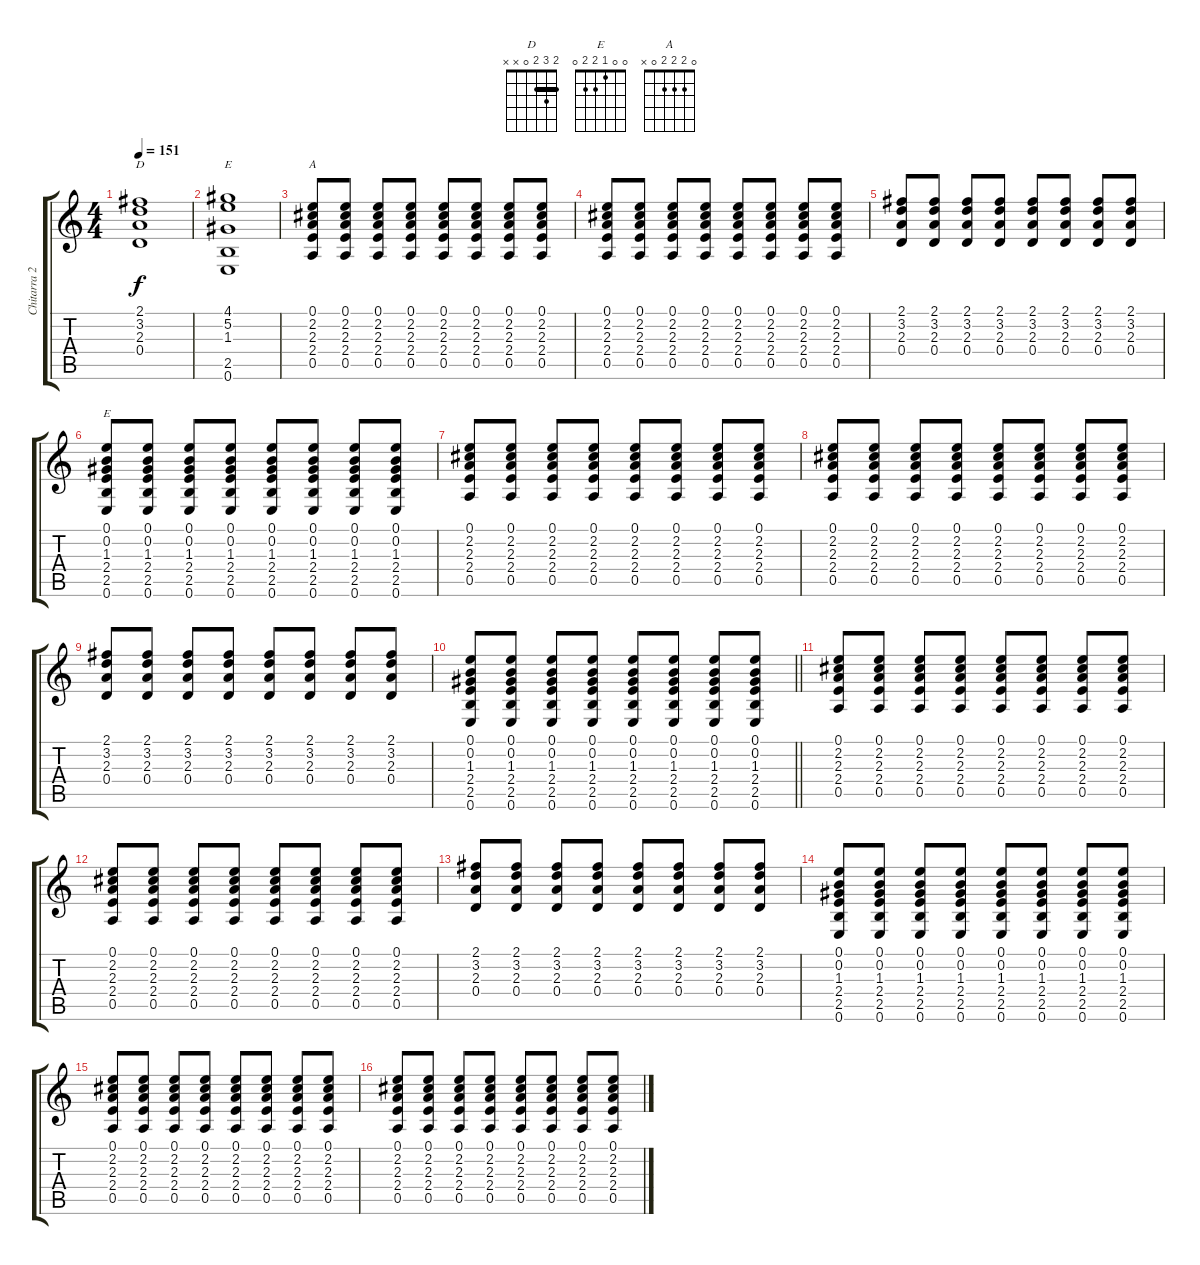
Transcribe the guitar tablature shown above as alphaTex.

\track ("Chitarra 2" "Chitarra 2") {instrument distortionguitar}
\staff {score tabs}
\tuning (E4 B3 G3 D3 A2 E2) {hide}
\chord ("D" 2 3 2 0 x x) {barre 2}
\chord ("E" 4 5 1 x 2 0)
\chord ("A" 0 2 2 2 0 x)
\chord ("E" 0 0 1 2 2 0)
\ts (4 4)
\tempo 151
\clef g2
\ks c
(2.1 3.2 2.3 0.4).1{ch "D" dy f} |
(4.1 5.2 1.3 2.5 0.6).1{ch "E"} |
(0.1 2.2 2.3 2.4 0.5).8{ch "A"} (0.1 2.2 2.3 2.4 0.5).8 (0.1 2.2 2.3 2.4 0.5).8 (0.1 2.2 2.3 2.4 0.5).8 (0.1 2.2 2.3 2.4 0.5).8 (0.1 2.2 2.3 2.4 0.5).8 (0.1 2.2 2.3 2.4 0.5).8 (0.1 2.2 2.3 2.4 0.5).8 |
(0.1 2.2 2.3 2.4 0.5).8 (0.1 2.2 2.3 2.4 0.5).8 (0.1 2.2 2.3 2.4 0.5).8 (0.1 2.2 2.3 2.4 0.5).8 (0.1 2.2 2.3 2.4 0.5).8 (0.1 2.2 2.3 2.4 0.5).8 (0.1 2.2 2.3 2.4 0.5).8 (0.1 2.2 2.3 2.4 0.5).8 |
(2.1 3.2 2.3 0.4).8 (2.1 3.2 2.3 0.4).8 (2.1 3.2 2.3 0.4).8 (2.1 3.2 2.3 0.4).8 (2.1 3.2 2.3 0.4).8 (2.1 3.2 2.3 0.4).8 (2.1 3.2 2.3 0.4).8 (2.1 3.2 2.3 0.4).8 |
(0.1 0.2 1.3 2.4 2.5 0.6).8{ch "E"} (0.1 0.2 1.3 2.4 2.5 0.6).8 (0.1 0.2 1.3 2.4 2.5 0.6).8 (0.1 0.2 1.3 2.4 2.5 0.6).8 (0.1 0.2 1.3 2.4 2.5 0.6).8 (0.1 0.2 1.3 2.4 2.5 0.6).8 (0.1 0.2 1.3 2.4 2.5 0.6).8 (0.1 0.2 1.3 2.4 2.5 0.6).8 |
(0.1 2.2 2.3 2.4 0.5).8 (0.1 2.2 2.3 2.4 0.5).8 (0.1 2.2 2.3 2.4 0.5).8 (0.1 2.2 2.3 2.4 0.5).8 (0.1 2.2 2.3 2.4 0.5).8 (0.1 2.2 2.3 2.4 0.5).8 (0.1 2.2 2.3 2.4 0.5).8 (0.1 2.2 2.3 2.4 0.5).8 |
(0.1 2.2 2.3 2.4 0.5).8 (0.1 2.2 2.3 2.4 0.5).8 (0.1 2.2 2.3 2.4 0.5).8 (0.1 2.2 2.3 2.4 0.5).8 (0.1 2.2 2.3 2.4 0.5).8 (0.1 2.2 2.3 2.4 0.5).8 (0.1 2.2 2.3 2.4 0.5).8 (0.1 2.2 2.3 2.4 0.5).8 |
(2.1 3.2 2.3 0.4).8 (2.1 3.2 2.3 0.4).8 (2.1 3.2 2.3 0.4).8 (2.1 3.2 2.3 0.4).8 (2.1 3.2 2.3 0.4).8 (2.1 3.2 2.3 0.4).8 (2.1 3.2 2.3 0.4).8 (2.1 3.2 2.3 0.4).8 |
\barLineRight lightlight
(0.1 0.2 1.3 2.4 2.5 0.6).8 (0.1 0.2 1.3 2.4 2.5 0.6).8 (0.1 0.2 1.3 2.4 2.5 0.6).8 (0.1 0.2 1.3 2.4 2.5 0.6).8 (0.1 0.2 1.3 2.4 2.5 0.6).8 (0.1 0.2 1.3 2.4 2.5 0.6).8 (0.1 0.2 1.3 2.4 2.5 0.6).8 (0.1 0.2 1.3 2.4 2.5 0.6).8 |
(0.1 2.2 2.3 2.4 0.5).8 (0.1 2.2 2.3 2.4 0.5).8 (0.1 2.2 2.3 2.4 0.5).8 (0.1 2.2 2.3 2.4 0.5).8 (0.1 2.2 2.3 2.4 0.5).8 (0.1 2.2 2.3 2.4 0.5).8 (0.1 2.2 2.3 2.4 0.5).8 (0.1 2.2 2.3 2.4 0.5).8 |
(0.1 2.2 2.3 2.4 0.5).8 (0.1 2.2 2.3 2.4 0.5).8 (0.1 2.2 2.3 2.4 0.5).8 (0.1 2.2 2.3 2.4 0.5).8 (0.1 2.2 2.3 2.4 0.5).8 (0.1 2.2 2.3 2.4 0.5).8 (0.1 2.2 2.3 2.4 0.5).8 (0.1 2.2 2.3 2.4 0.5).8 |
(2.1 3.2 2.3 0.4).8 (2.1 3.2 2.3 0.4).8 (2.1 3.2 2.3 0.4).8 (2.1 3.2 2.3 0.4).8 (2.1 3.2 2.3 0.4).8 (2.1 3.2 2.3 0.4).8 (2.1 3.2 2.3 0.4).8 (2.1 3.2 2.3 0.4).8 |
(0.1 0.2 1.3 2.4 2.5 0.6).8 (0.1 0.2 1.3 2.4 2.5 0.6).8 (0.1 0.2 1.3 2.4 2.5 0.6).8 (0.1 0.2 1.3 2.4 2.5 0.6).8 (0.1 0.2 1.3 2.4 2.5 0.6).8 (0.1 0.2 1.3 2.4 2.5 0.6).8 (0.1 0.2 1.3 2.4 2.5 0.6).8 (0.1 0.2 1.3 2.4 2.5 0.6).8 |
(0.1 2.2 2.3 2.4 0.5).8 (0.1 2.2 2.3 2.4 0.5).8 (0.1 2.2 2.3 2.4 0.5).8 (0.1 2.2 2.3 2.4 0.5).8 (0.1 2.2 2.3 2.4 0.5).8 (0.1 2.2 2.3 2.4 0.5).8 (0.1 2.2 2.3 2.4 0.5).8 (0.1 2.2 2.3 2.4 0.5).8 |
(0.1 2.2 2.3 2.4 0.5).8 (0.1 2.2 2.3 2.4 0.5).8 (0.1 2.2 2.3 2.4 0.5).8 (0.1 2.2 2.3 2.4 0.5).8 (0.1 2.2 2.3 2.4 0.5).8 (0.1 2.2 2.3 2.4 0.5).8 (0.1 2.2 2.3 2.4 0.5).8 (0.1 2.2 2.3 2.4 0.5).8
